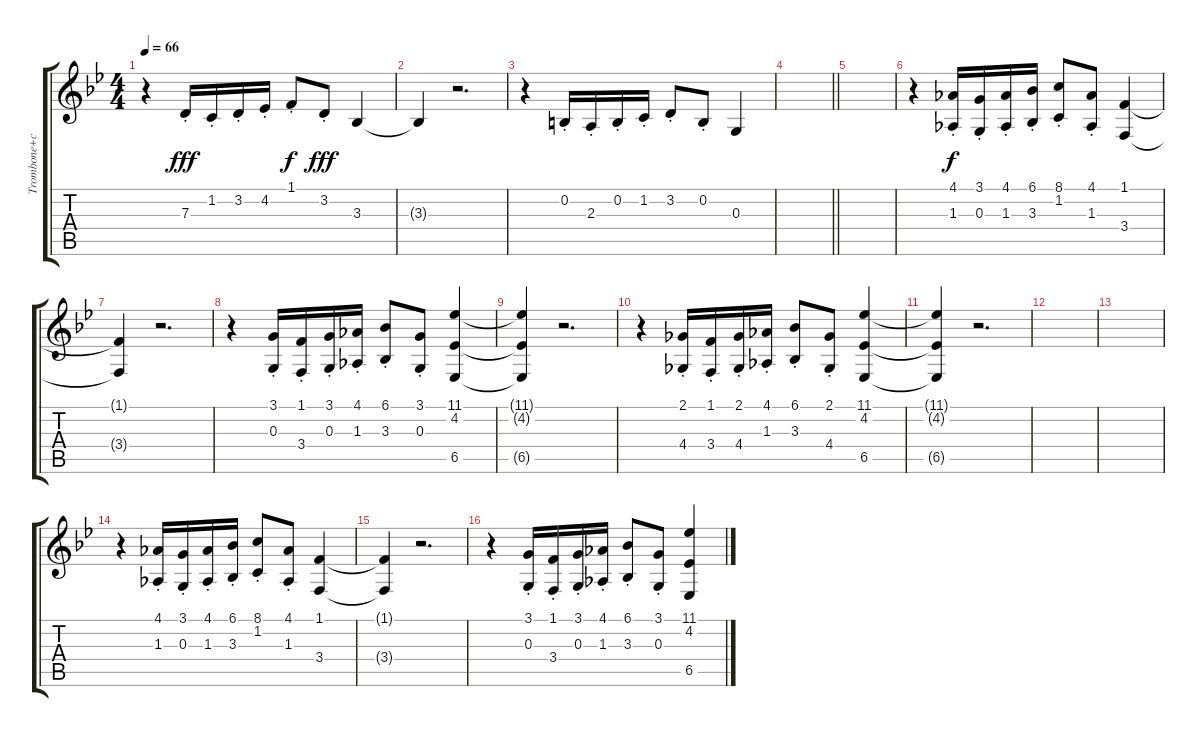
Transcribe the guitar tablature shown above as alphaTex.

\track ("Trombone+cuivres+hautbois" "Trombone+c") {instrument trombone}
\staff {score tabs}
\tuning (E4 B3 G3 D3 A2 E2) {hide}
\ts (4 4)
\tempo 66
\clef g2
\ks bb
r.4{dy fff} 7.3{st}.16 1.2{st}.16 3.2{st}.16 4.2{st}.16 1.1{st}.8{dy f} 3.2{st}.8{dy fff} 3.3.4 |
3.3{t}.4 r.2{d} |
r.4 0.2{st}.16 2.3{st}.16 0.2{st}.16 1.2{st}.16 3.2{st}.8 0.2{st}.8 0.3.4 |
\barLineRight lightlight
|
|
r.4{instrument brasssection} (4.1{st} 1.3{st}).16{dy f volume 13} (3.1{st} 0.3{st}).16 (4.1{st} 1.3{st}).16 (6.1{st} 3.3{st}).16 (8.1{st} 1.2{st}).8 (4.1{st} 1.3{st}).8 (1.1 3.4).4 |
(1.1{t} 3.4{t}).4 r.2{d} |
r.4 (3.1{st} 0.3{st}).16 (1.1{st} 3.4{st}).16 (3.1{st} 0.3{st}).16 (4.1{st} 1.3{st}).16 (6.1{st} 3.3{st}).8 (3.1{st} 0.3{st}).8 (11.1 4.2 6.5).4 |
(11.1{t} 4.2{t} 6.5{t}).4 r.2{d} |
r.4 (2.1{st} 4.4{st}).16 (1.1{st} 3.4{st}).16 (2.1{st} 4.4{st}).16 (4.1{st} 1.3{st}).16 (6.1{st} 3.3{st}).8 (2.1{st} 4.4{st}).8 (11.1 4.2 6.5).4 |
(11.1{t} 4.2{t} 6.5{t}).4 r.2{d} |
|
|
r.4{instrument brasssection} (4.1{st} 1.3{st}).16{volume 13} (3.1{st} 0.3{st}).16 (4.1{st} 1.3{st}).16 (6.1{st} 3.3{st}).16 (8.1{st} 1.2{st}).8 (4.1{st} 1.3{st}).8 (1.1 3.4).4 |
(1.1{t} 3.4{t}).4 r.2{d} |
r.4 (3.1{st} 0.3{st}).16 (1.1{st} 3.4{st}).16 (3.1{st} 0.3{st}).16 (4.1{st} 1.3{st}).16 (6.1{st} 3.3{st}).8 (3.1{st} 0.3{st}).8 (11.1 4.2 6.5).4
